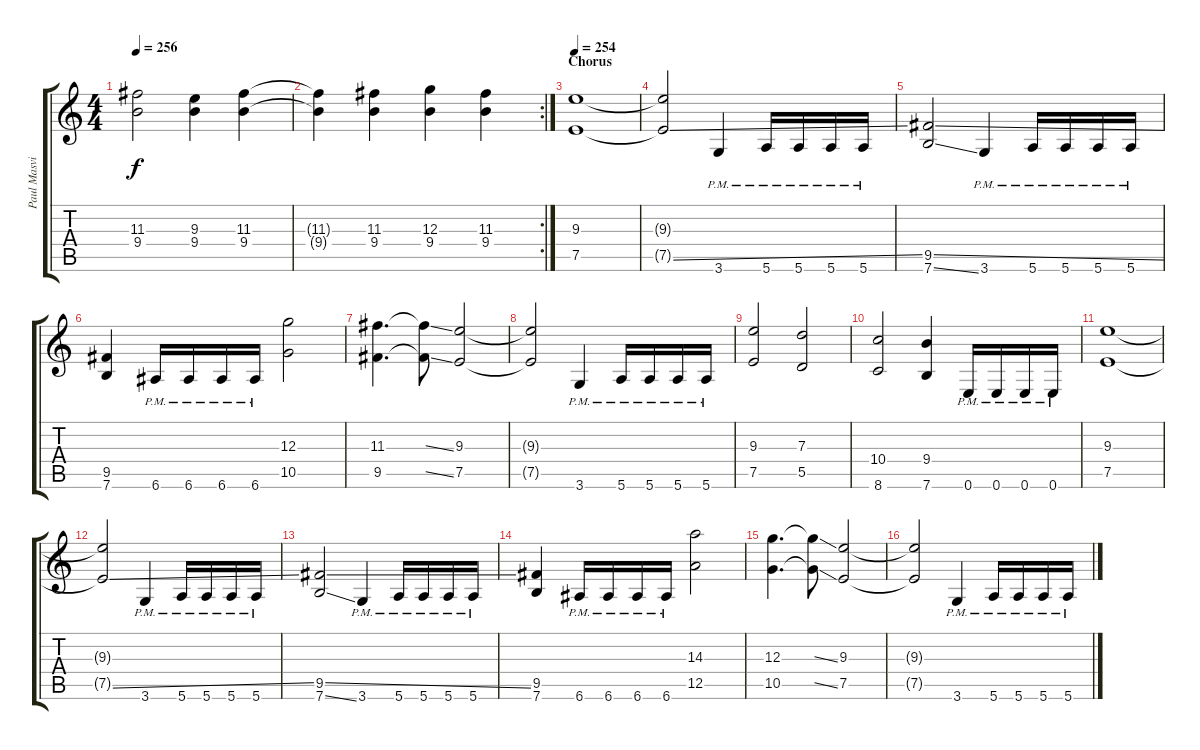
\track ("Paul Masvidal (distortion)" "Paul Masvi") {instrument distortionguitar}
\staff {score tabs}
\tuning (E4 B3 G3 D3 A2 E2) {hide}
\ts (4 4)
\tempo 256
\clef g2
\ks c
(11.3 9.4).2{dy f} (9.3 9.4).4 (11.3 9.4).4 |
\rc 2
(11.3{t} 9.4{t}).4 (11.3 9.4).4 (12.3 9.4).4 (11.3 9.4).4 |
\section ("" "Chorus")
\tempo 254
(9.3 7.5).1 |
(9.3{t} 7.5{ss t}).2 3.6{pm}.4 5.6{pm}.16 5.6{pm}.16 5.6{pm}.16 5.6{pm}.16 |
(9.5{ss} 7.6{ss}).2 3.6{pm}.4 5.6{pm}.16 5.6{pm}.16 5.6{pm}.16 5.6{pm}.16 |
(9.5 7.6).4 6.6{pm}.16 6.6{pm}.16 6.6{pm}.16 6.6{pm}.16 (12.3 10.5).2 |
(11.3 9.5).4{d} (11.3{ss t} 9.5{ss t}).8 (9.3 7.5).2 |
(9.3{t} 7.5{t}).2 3.6{pm}.4 5.6{pm}.16 5.6{pm}.16 5.6{pm}.16 5.6{pm}.16 |
(9.3 7.5).2 (7.3 5.5).2 |
(10.4 8.6).2 (9.4 7.6).4 0.6{pm}.16 0.6{pm}.16 0.6{pm}.16 0.6{pm}.16 |
(9.3 7.5).1 |
(9.3{t} 7.5{ss t}).2 3.6{pm}.4 5.6{pm}.16 5.6{pm}.16 5.6{pm}.16 5.6{pm}.16 |
(9.5{ss} 7.6{ss}).2 3.6{pm}.4 5.6{pm}.16 5.6{pm}.16 5.6{pm}.16 5.6{pm}.16 |
(9.5 7.6).4 6.6{pm}.16 6.6{pm}.16 6.6{pm}.16 6.6{pm}.16 (14.3 12.5).2 |
(12.3 10.5).4{d} (12.3{ss t} 10.5{ss t}).8 (9.3 7.5).2 |
(9.3{t} 7.5{t}).2 3.6{pm}.4 5.6{pm}.16 5.6{pm}.16 5.6{pm}.16 5.6{pm}.16
